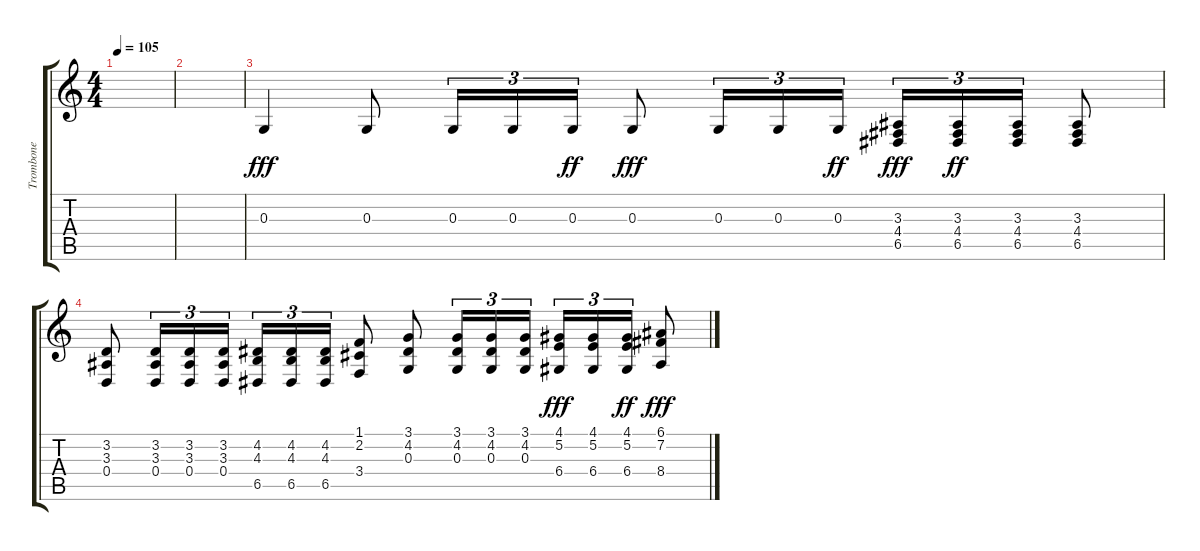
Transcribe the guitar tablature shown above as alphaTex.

\track ("Trombone" "Trombone") {instrument trombone}
\staff {score tabs}
\tuning (E4 B3 G3 D3 A2 E2) {hide}
\ts (4 4)
\tempo 105
\clef g2
\ks c
|
|
0.3.4{dy fff} 0.3.8 0.3.16{tu (3 2)} 0.3.16{tu (3 2)} 0.3.16{tu (3 2) dy ff} 0.3.8{dy fff} 0.3.16{tu (3 2)} 0.3.16{tu (3 2)} 0.3.16{tu (3 2) dy ff} (3.3 4.4 6.5).16{tu (3 2) dy fff} (3.3 4.4 6.5).16{tu (3 2) dy ff} (3.3 4.4 6.5).16{tu (3 2)} (3.3 4.4 6.5).8 |
(3.2 3.3 0.4).8 (3.2 3.3 0.4).16{tu (3 2)} (3.2 3.3 0.4).16{tu (3 2)} (3.2 3.3 0.4).16{tu (3 2)} (4.2 4.3 6.5).16{tu (3 2)} (4.2 4.3 6.5).16{tu (3 2)} (4.2 4.3 6.5).16{tu (3 2)} (1.1 2.2 3.4).8 (3.1 4.2 0.3).8 (3.1 4.2 0.3).16{tu (3 2)} (3.1 4.2 0.3).16{tu (3 2)} (3.1 4.2 0.3).16{tu (3 2)} (4.1 5.2 6.4).16{tu (3 2) dy fff} (4.1 5.2 6.4).16{tu (3 2)} (4.1 5.2 6.4).16{tu (3 2) dy ff} (6.1 7.2 8.4).8{dy fff}
